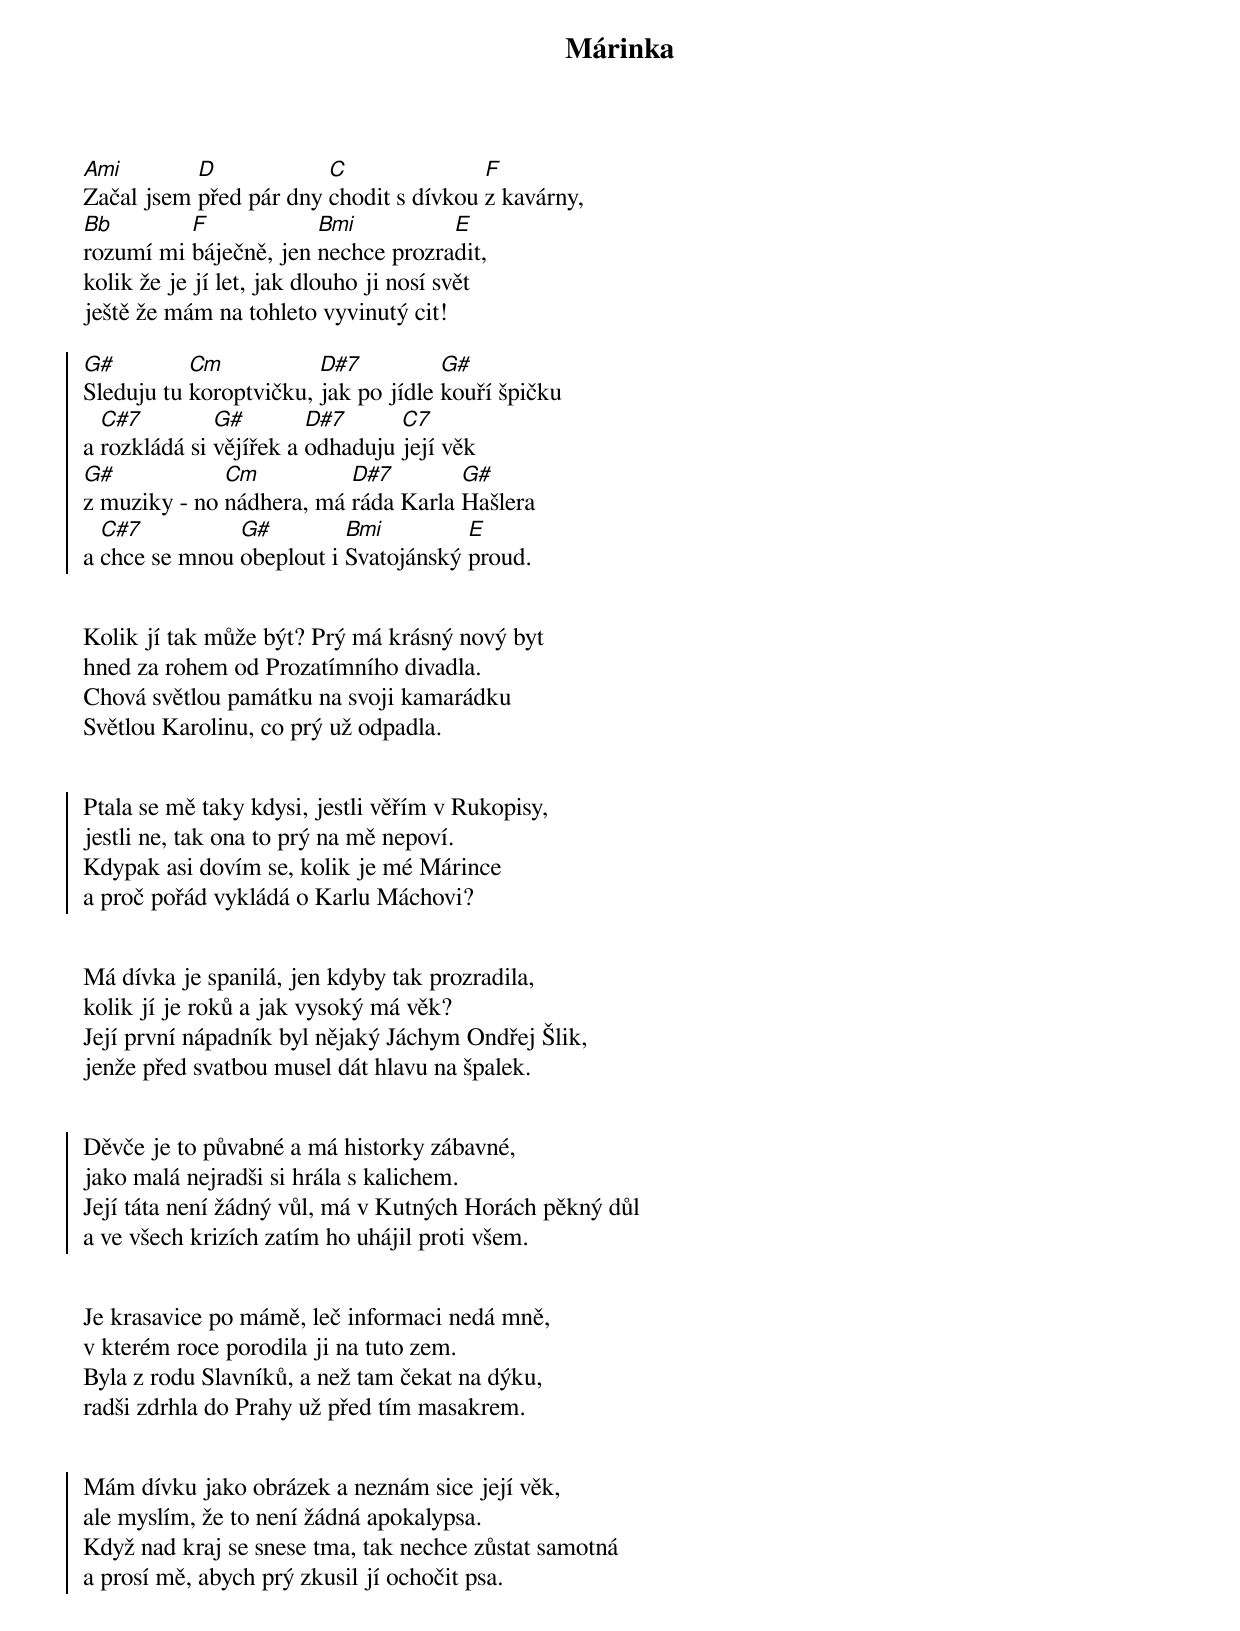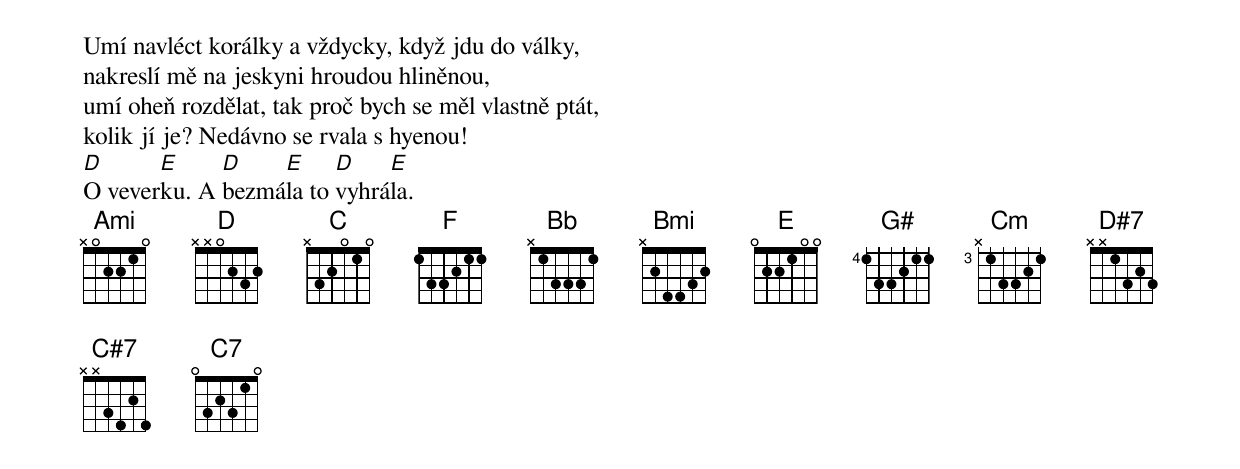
{title: Márinka}
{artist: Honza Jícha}
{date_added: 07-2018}
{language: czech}
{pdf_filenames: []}
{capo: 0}
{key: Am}
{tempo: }
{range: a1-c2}
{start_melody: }
{start_of_verse}
[Ami]Začal jsem [D]před pár dny [C]chodit s dívkou [F]z kavárny,
[Bb]rozumí mi [F]báječně, jen [Bmi]nechce prozra[E]dit,
kolik že je jí let, jak dlouho ji nosí svět
ještě že mám na tohleto vyvinutý cit!
{end_of_verse}

{start_of_chorus}
[G#]Sleduju tu [Cm]koroptvičku, [D#7]jak po jídle [G#]kouří špičku
a [C#7]rozkládá si [G#]vějířek a [D#7]odhaduju [C7]její věk
[G#]z muziky - no [Cm]nádhera, má [D#7]ráda Karla [G#]Hašlera
a [C#7]chce se mnou [G#]obeplout i [Bmi]Svatojánský [E]proud.
{end_of_chorus}


{start_of_verse}
Kolik jí tak může být? Prý má krásný nový byt
hned za rohem od Prozatímního divadla.
Chová světlou památku na svoji kamarádku
Světlou Karolinu, co prý už odpadla.
{end_of_verse}


{start_of_chorus}
Ptala se mě taky kdysi, jestli věřím v Rukopisy,
jestli ne, tak ona to prý na mě nepoví.
Kdypak asi dovím se, kolik je mé Márince
a proč pořád vykládá o Karlu Máchovi?
{end_of_chorus}


{start_of_verse}
Má dívka je spanilá, jen kdyby tak prozradila,
kolik jí je roků a jak vysoký má věk?
Její první nápadník byl nějaký Jáchym Ondřej Šlik,
jenže před svatbou musel dát hlavu na špalek.
{end_of_verse}


{start_of_chorus}
Děvče je to půvabné a má historky zábavné,
jako malá nejradši si hrála s kalichem.
Její táta není žádný vůl, má v Kutných Horách pěkný důl
a ve všech krizích zatím ho uhájil proti všem.
{end_of_chorus}


{start_of_verse}
Je krasavice po mámě, leč informaci nedá mně,
v kterém roce porodila ji na tuto zem.
Byla z rodu Slavníků, a než tam čekat na dýku,
radši zdrhla do Prahy už před tím masakrem.
{end_of_verse}


{start_of_chorus}
Mám dívku jako obrázek a neznám sice její věk,
ale myslím, že to není žádná apokalypsa.
Když nad kraj se snese tma, tak nechce zůstat samotná
a prosí mě, abych prý zkusil jí ochočit psa.
{end_of_chorus}


{start_of_verse}
Umí navléct korálky a vždycky, když jdu do války,
nakreslí mě na jeskyni hroudou hliněnou,
umí oheň rozdělat, tak proč bych se měl vlastně ptát,
kolik jí je? Nedávno se rvala s hyenou!
[D]O vever[E]ku. A [D]bezmá[E]la to [D]vyhrá[E]la.
{end_of_verse}
